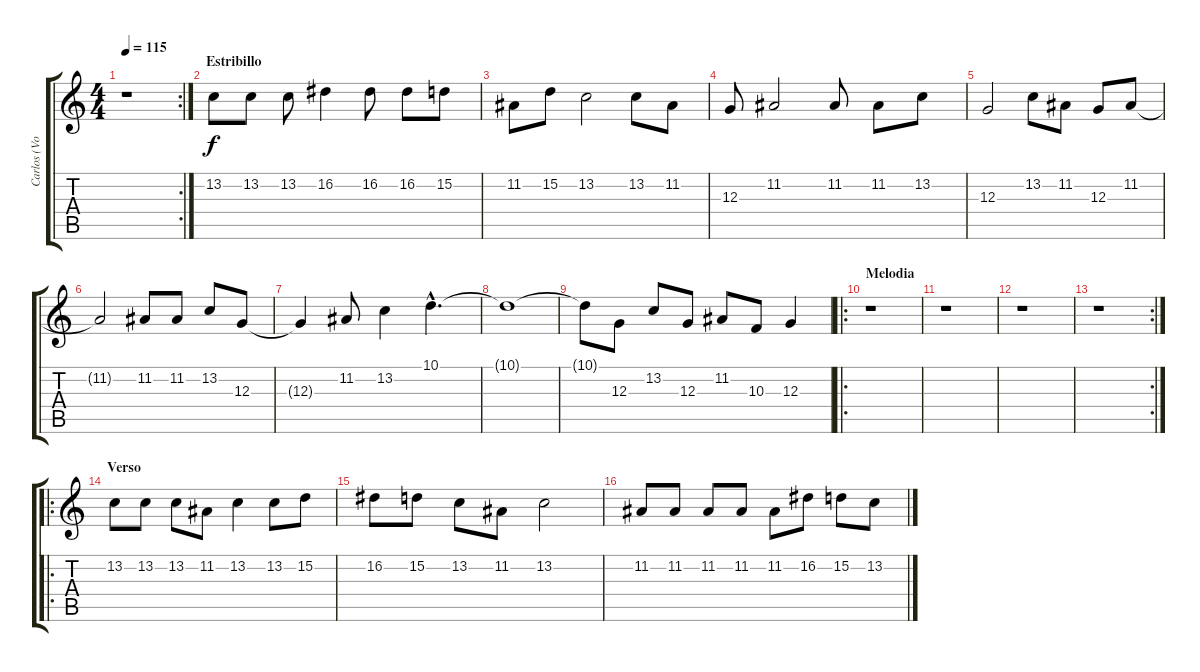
\track ("Carlos (Voz)" "Carlos (Vo") {instrument clarinet}
\staff {score tabs}
\tuning (E4 B3 G3 D3 A2 E2) {hide}
\rc 2
\ts (4 4)
\tempo 115
\clef g2
\ks c
r.1{dy f} |
\section ("" "Estribillo")
13.2.8 13.2.8 13.2.8 16.2.4 16.2.8 16.2.8 15.2.8 |
11.2.8 15.2.8 13.2.2 13.2.8 11.2.8 |
12.3.8 11.2.2 11.2.8 11.2.8 13.2.8 |
12.3.2 13.2.8 11.2.8 12.3.8 11.2.8 |
11.2{t}.2 11.2.8 11.2.8 13.2.8 12.3.8 |
12.3{t}.4 11.2.8 13.2.4 10.1{hac}.4{d} |
10.1{t}.1 |
10.1{t}.8 12.3.8 13.2.8 12.3.8 11.2.8 10.3.8 12.3.4 |
\ro
\section ("" "Melodia")
r.1 |
r.1 |
r.1 |
\rc 2
r.1 |
\ro
\section ("" "Verso")
13.2.8 13.2.8 13.2.8 11.2.8 13.2.4 13.2.8 15.2.8 |
16.2.8 15.2.8 13.2.8 11.2.8 13.2.2 |
11.2.8 11.2.8 11.2.8 11.2.8 11.2.8 16.2.8 15.2.8 13.2.8
